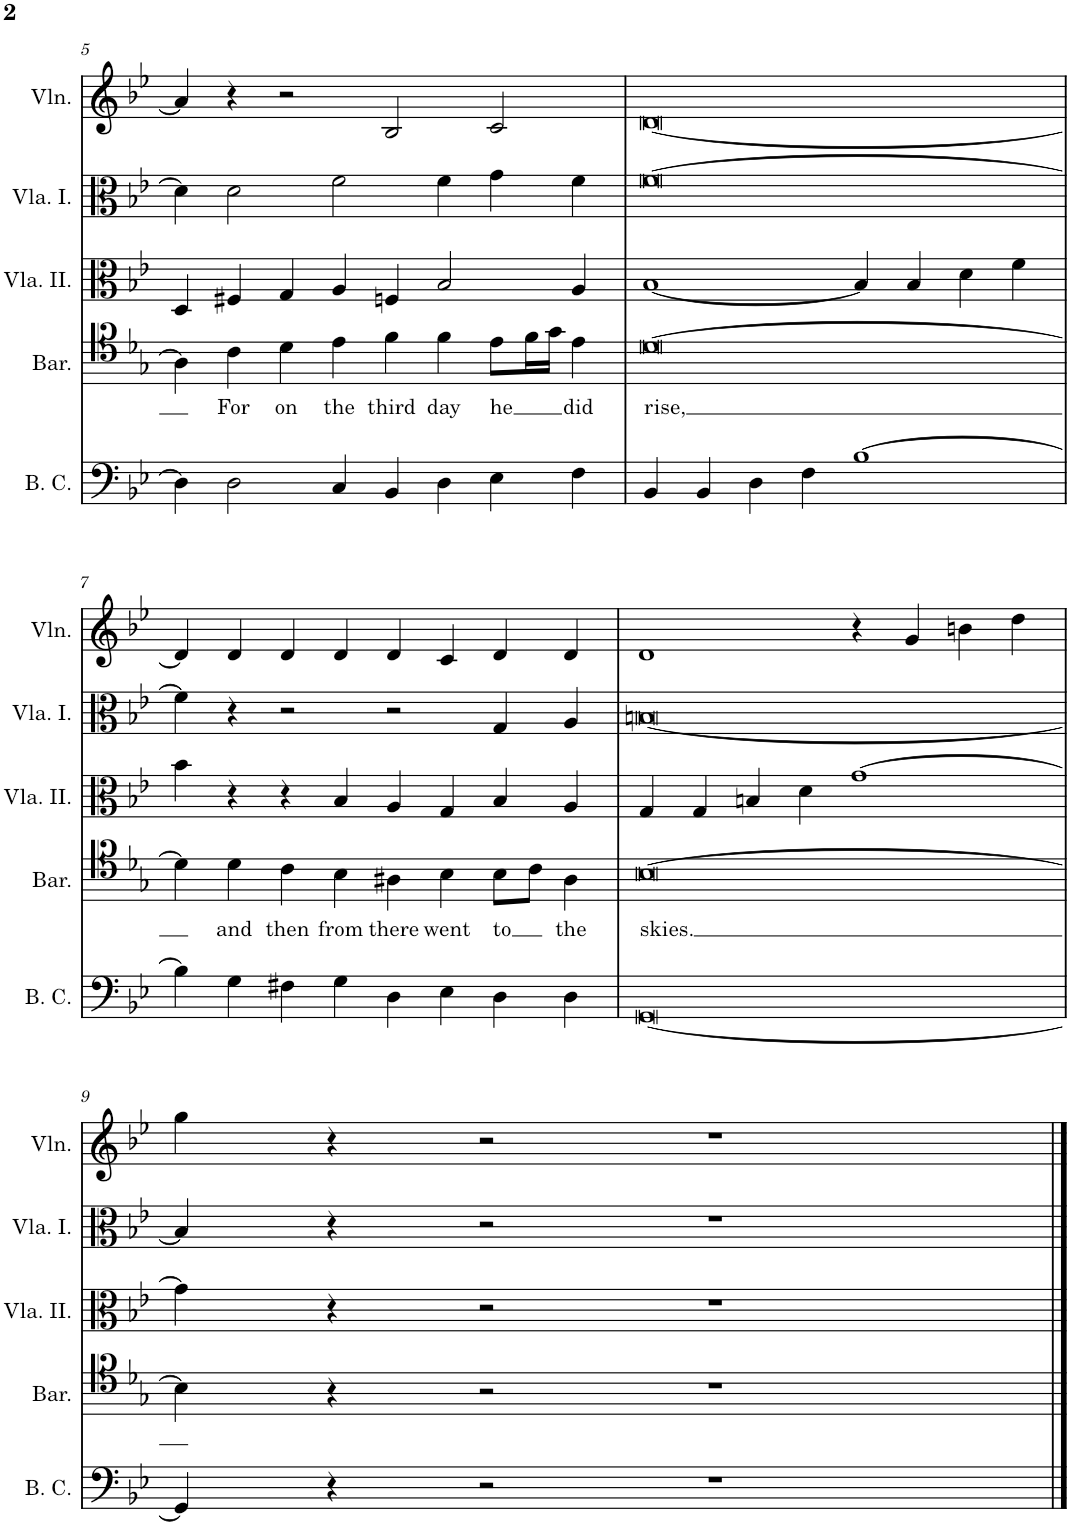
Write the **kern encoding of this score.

**kern	**kern	**text	**kern	**kern	**kern
*part5	*part4	*part4	*part3	*part2	*part1
*staff5	*staff4	*staff4	*staff3	*staff2	*staff1
*I"Basso Continuo.	*I"Baritone.	*	*I"Viola II.	*I"Viola I.	*I"Violino.
*I'B. C.	*I'Bar.	*	*I'Vla. II.	*I'Vla. I.	*I'Vln.
!!LO:PB:g=z
*clefF4	*clefC5	*	*clefC3	*clefC3	*clefG2
*k[b-e-]	*k[b-e-]	*	*k[b-e-]	*k[b-e-]	*k[b-e-]
*M4/2	*M4/2	*	*M4/2	*M4/2	*M4/2
=5	=5	=5	=5	=5	=5
4D\]	4F#\]	.	4D/	4d\]	4a/]
!	!	!LO:LY:b	!	!	!
2D\	4A\	For	4F#X/	2d\	4r
!	!	!LO:LY:b	!	!	!
.	4B-\	on	4G/	.	2r
!	!	!LO:LY:b	!	!	!
4C/	4c\	the	4A/	2f\	.
!	!	!LO:LY:b	!	!	!
4BB-/	4d\	third	4Fn/	.	2B-/
!	!	!LO:LY:b	!	!	!
4D\	4d\	day	2B-/	4f\	.
!	!	!LO:LY:b	!	!	!
4E-\	8c\L	he	.	4g\	2c/
.	16d\L	.	.	.	.
.	16e-\JJ	.	.	.	.
!	!	!LO:LY:b	!	!	!
4F\	4c\	did	4A/	4f\	.
=6	=6	=6	=6	=6	=6
!	!	!LO:LY:b	!	!	!
4BB-/	[0B-	rise,	[1B-	[0f	[0d
4BB-/	.	.	.	.	.
4D\	.	.	.	.	.
4F\	.	.	.	.	.
[1B-	.	.	4B-/]	.	.
.	.	.	4B-/	.	.
.	.	.	4d\	.	.
.	.	.	4f\	.	.
!!LO:LB:g=z
=7	=7	=7	=7	=7	=7
4B-\]	4B-\]	.	4b-\	4f\]	4d/]
!	!	!LO:LY:b	!	!	!
4G\	4B-\	and	4r	4r	4d/
!	!	!LO:LY:b	!	!	!
4F#X\	4A\	then	4r	2r	4d/
!	!	!LO:LY:b	!	!	!
4G\	4G\	from	4B-/	.	4d/
!	!	!LO:LY:b	!	!	!
4D\	4F#X\	there	4A/	2r	4d/
!	!	!LO:LY:b	!	!	!
4E-\	4G\	went	4G/	.	4c/
!	!	!LO:LY:b	!	!	!
4D\	8G\L	to	4B-/	4G/	4d/
.	8A\J	.	.	.	.
!	!	!LO:LY:b	!	!	!
4D\	4F#\	the	4A/	4A/	4d/
=8	=8	=8	=8	=8	=8
!	!	!LO:LY:b	!	!	!
[0GG	[0G	skies.	4G/	[0Bn	1d
.	.	.	4G/	.	.
.	.	.	4Bn/	.	.
.	.	.	4d\	.	.
.	.	.	[1g	.	4r
.	.	.	.	.	4g/
.	.	.	.	.	4bn\
.	.	.	.	.	4dd\
!!LO:LB:g=z
=9	=9	=9	=9	=9	=9
4GG/]	4G\]	.	4g\]	4B/]	4gg\
4r	4r	.	4r	4r	4r
2r	2r	.	2r	2r	2r
1r	1r	.	1r	1r	1r
==	==	==	==	==	==
*-	*-	*-	*-	*-	*-
